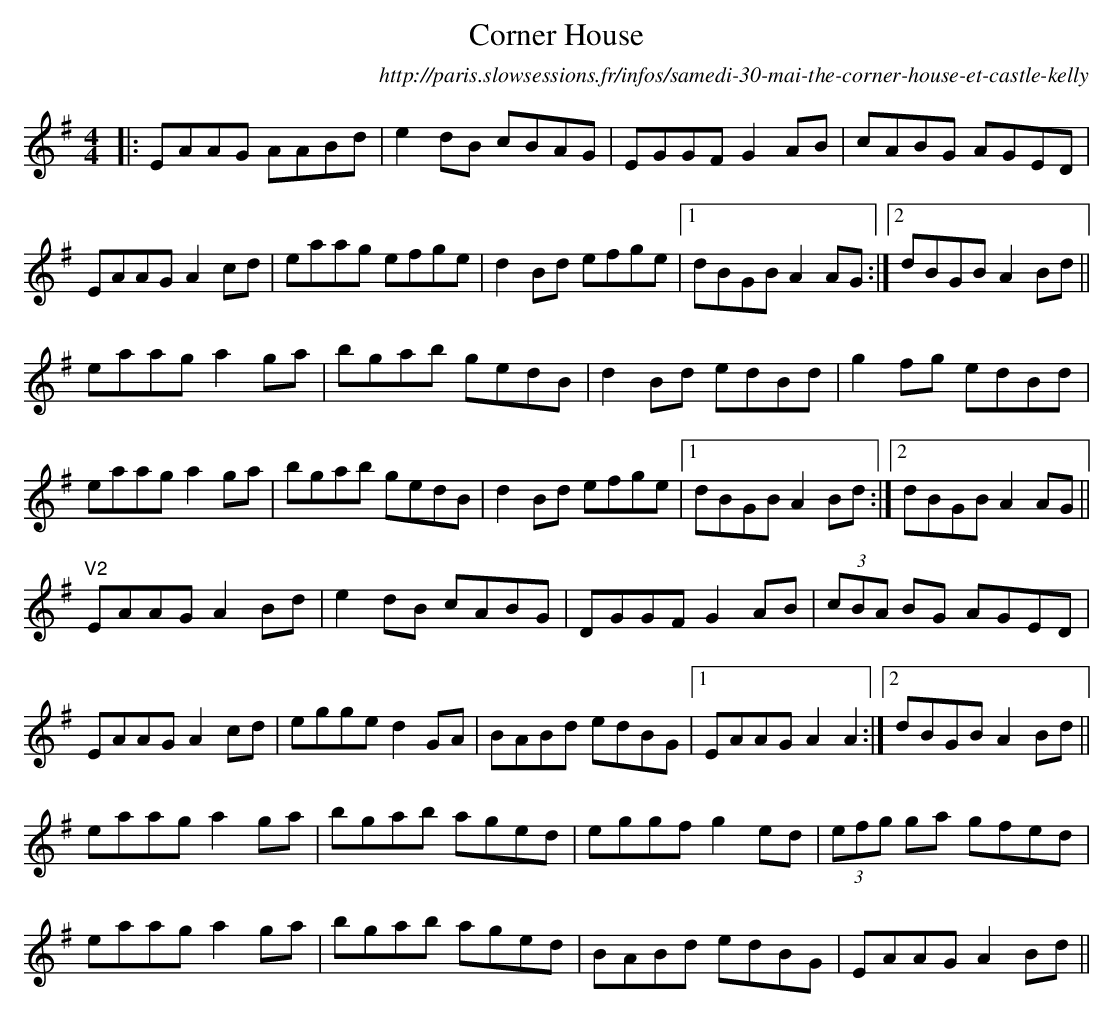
X:1
T:Corner House
O:http://paris.slowsessions.fr/infos/samedi-30-mai-the-corner-house-et-castle-kelly
M: 4/4
L: 1/8
K: Ador
|: EAAG AABd | e2dB cBAG | EGGF G2AB |cABG AGED |
EAAG A2cd | eaag efge |d2Bd efge |1 dBGB A2AG :|2 dBGB A2Bd ||
eaag a2ga | bgab gedB | d2Bd edBd |g2 fg edBd |
eaag a2ga | bgab gedB |d2Bd efge |1 dBGB A2Bd :|2 dBGB A2AG ||
"V2" EAAG A2Bd | e2dB cABG | DGGF G2AB |(3cBA BG AGED |
EAAG A2cd | egge d2GA |BABd edBG |1 EAAG A2A2 :|2 dBGB A2Bd ||
eaag a2ga | bgab aged | eggf g2ed | (3efg ga gfed |
eaag a2ga | bgab aged | BABd edBG | EAAG A2Bd||
